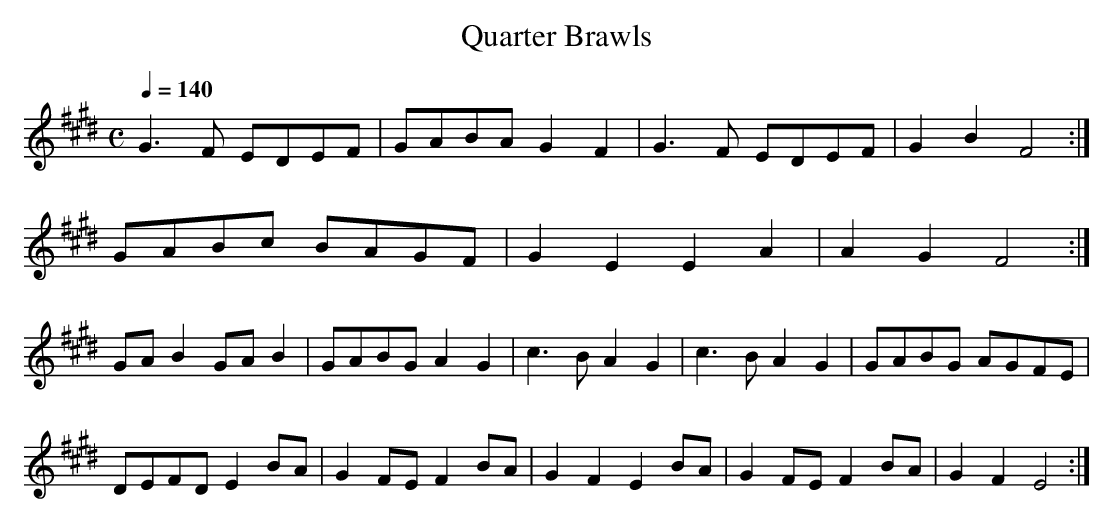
X:1
T:Quarter Brawls
M:C
L:1/8
Q:1/4=140
K:Emaj
G3 F EDEF | GABA G2 F2 | G3 F EDEF |\
G2 B2 F4 :|
GABc BAGF | G2 E2 E2 A2 | A2 G2 F4 :|
GA B2 GA B2 | GABG A2 G2 |\
c3 B A2 G2 | c3 B A2 G2 | GABG AGFE |
DEFD E2 BA | G2 FE F2 BA | G2 F2 E2 BA |\
G2 FE F2 BA | G2 F2 E4 :|
